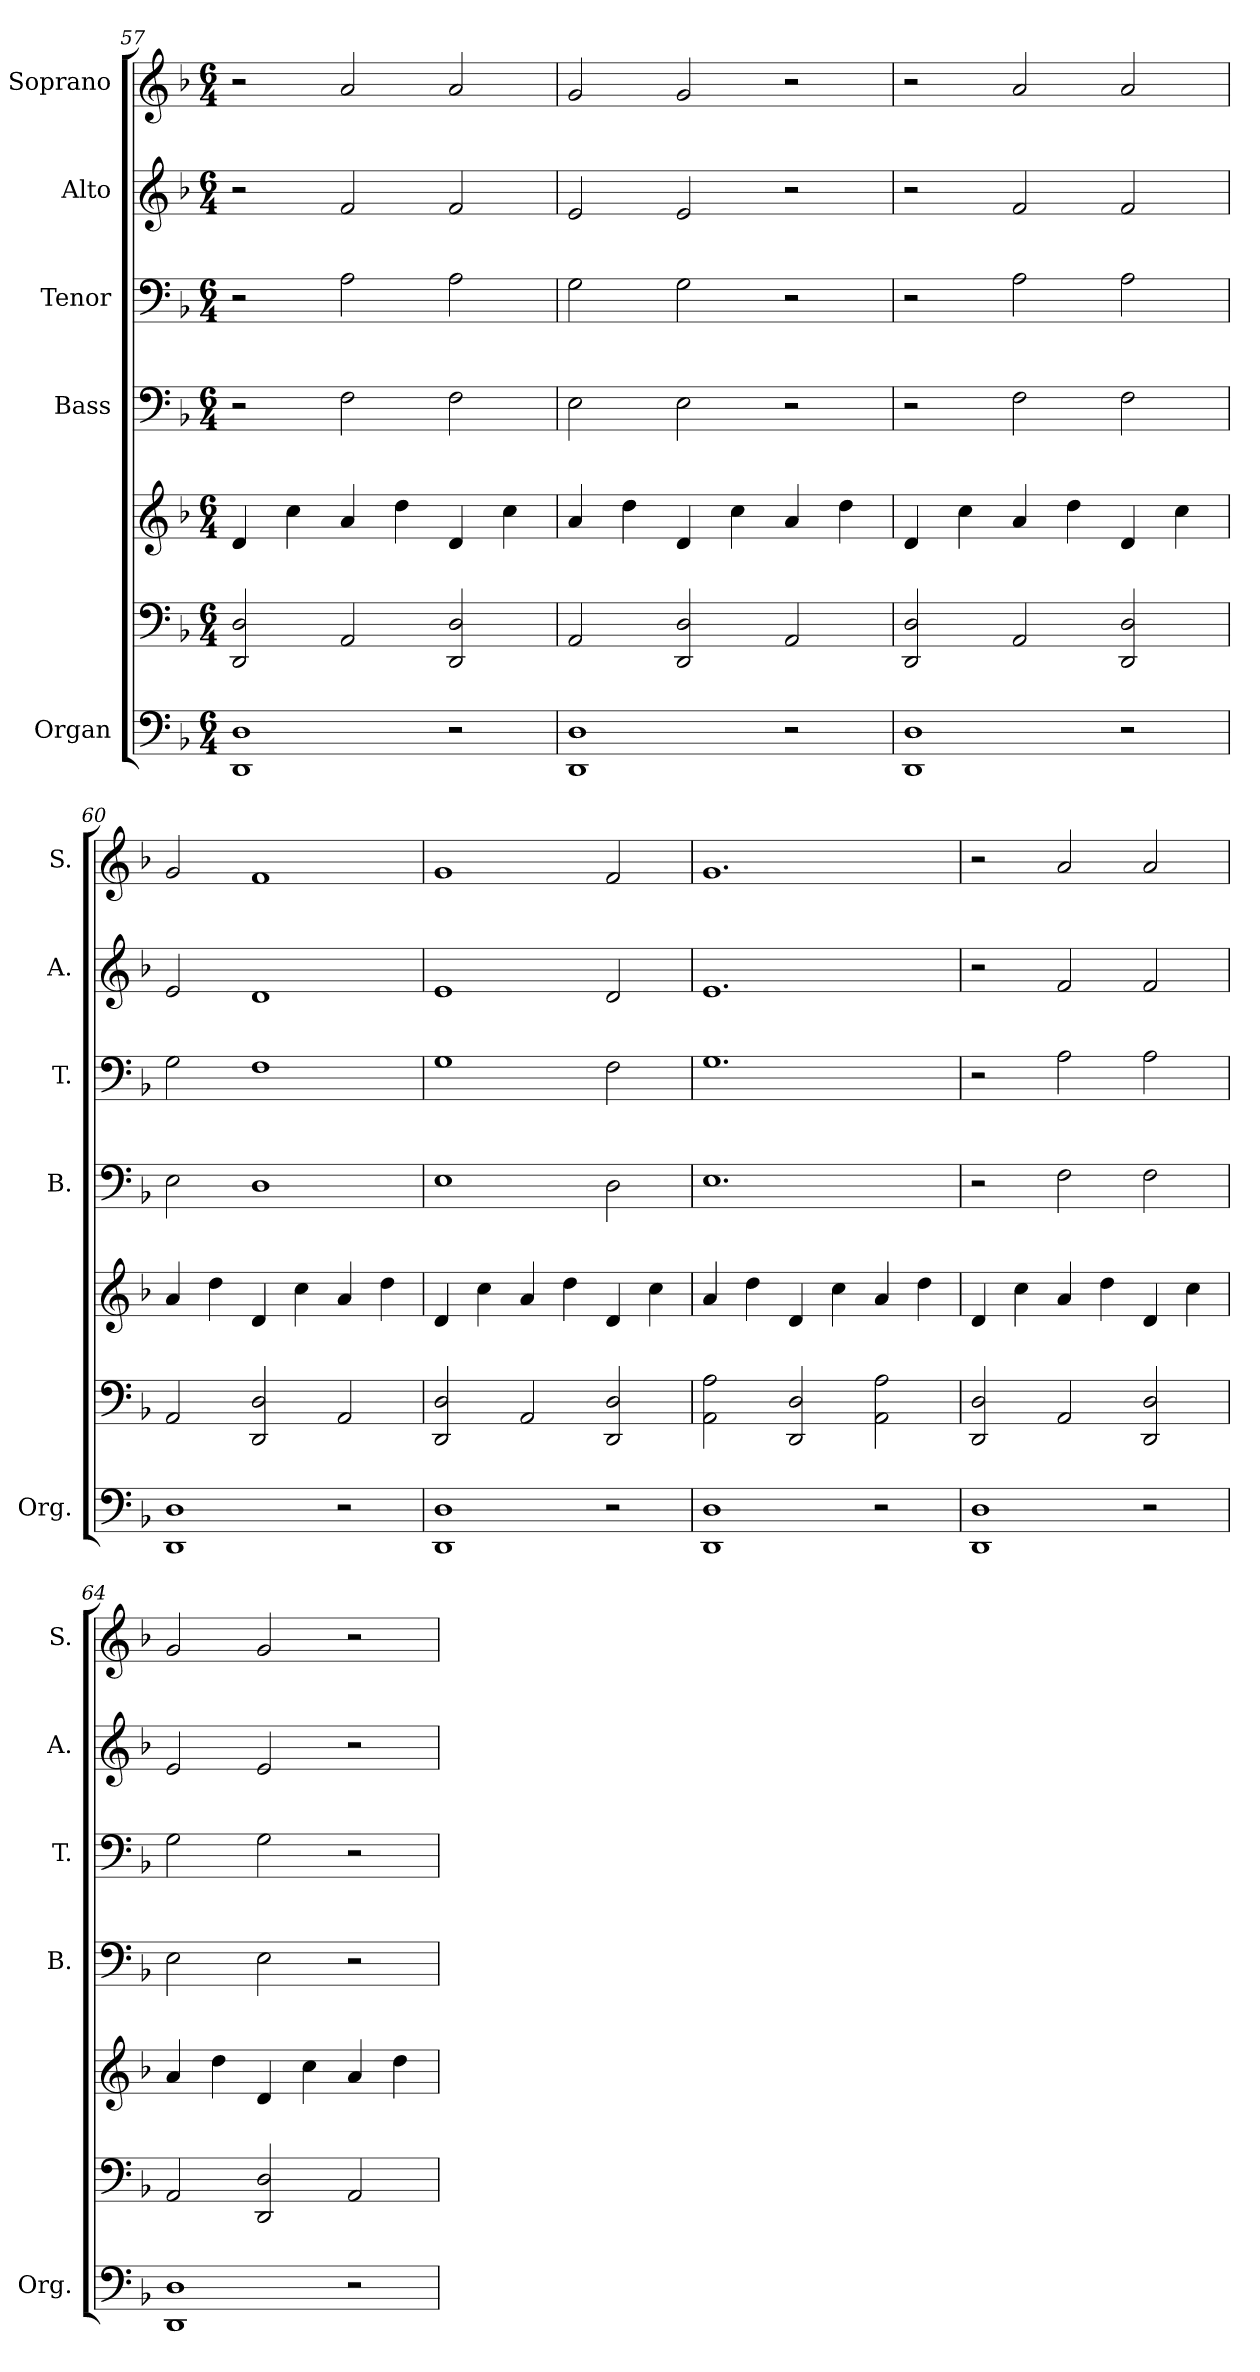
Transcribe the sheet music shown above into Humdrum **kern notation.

**kern	**kern	**kern	**kern	**kern	**kern	**kern
*part5	*part5	*part5	*part4	*part3	*part2	*part1
*staff7	*staff6	*staff5	*staff4	*staff3	*staff2	*staff1
*I"Organ	*	*	*I"Bass	*I"Tenor	*I"Alto	*I"Soprano
*I'Org.	*	*	*I'B.	*I'T.	*I'A.	*I'S.
*clefF4	*clefF4	*clefG2	*clefF4	*clefF4	*clefG2	*clefG2
*k[b-]	*k[b-]	*k[b-]	*k[b-]	*k[b-]	*k[b-]	*k[b-]
*M6/4	*M6/4	*M6/4	*M6/4	*M6/4	*M6/4	*M6/4
=57	=57	=57	=57	=57	=57	=57
1DD 1D	2DD/ 2D/	4d/	2r	2r	2r	2r
.	.	4cc\	.	.	.	.
.	2AA/	4a/	2F\	2A\	2f/	2a/
.	.	4dd\	.	.	.	.
2r	2DD/ 2D/	4d/	2F\	2A\	2f/	2a/
.	.	4cc\	.	.	.	.
!!LO:PB:g=z
=58	=58	=58	=58	=58	=58	=58
1DD 1D	2AA/	4a/	2E\	2G\	2e/	2g/
.	.	4dd\	.	.	.	.
.	2DD/ 2D/	4d/	2E\	2G\	2e/	2g/
.	.	4cc\	.	.	.	.
2r	2AA/	4a/	2r	2r	2r	2r
.	.	4dd\	.	.	.	.
=59	=59	=59	=59	=59	=59	=59
1DD 1D	2DD/ 2D/	4d/	2r	2r	2r	2r
.	.	4cc\	.	.	.	.
.	2AA/	4a/	2F\	2A\	2f/	2a/
.	.	4dd\	.	.	.	.
2r	2DD/ 2D/	4d/	2F\	2A\	2f/	2a/
.	.	4cc\	.	.	.	.
=60	=60	=60	=60	=60	=60	=60
1DD 1D	2AA/	4a/	2E\	2G\	2e/	2g/
.	.	4dd\	.	.	.	.
.	2DD/ 2D/	4d/	1D	1F	1d	1f
.	.	4cc\	.	.	.	.
2r	2AA/	4a/	.	.	.	.
.	.	4dd\	.	.	.	.
=61	=61	=61	=61	=61	=61	=61
1DD 1D	2DD/ 2D/	4d/	1E	1G	1e	1g
.	.	4cc\	.	.	.	.
.	2AA/	4a/	.	.	.	.
.	.	4dd\	.	.	.	.
2r	2DD/ 2D/	4d/	2D\	2F\	2d/	2f/
.	.	4cc\	.	.	.	.
=62	=62	=62	=62	=62	=62	=62
1DD 1D	2AA\ 2A\	4a/	1.E	1.G	1.e	1.g
.	.	4dd\	.	.	.	.
.	2DD/ 2D/	4d/	.	.	.	.
.	.	4cc\	.	.	.	.
2r	2AA\ 2A\	4a/	.	.	.	.
.	.	4dd\	.	.	.	.
=63	=63	=63	=63	=63	=63	=63
1DD 1D	2DD/ 2D/	4d/	2r	2r	2r	2r
.	.	4cc\	.	.	.	.
.	2AA/	4a/	2F\	2A\	2f/	2a/
.	.	4dd\	.	.	.	.
2r	2DD/ 2D/	4d/	2F\	2A\	2f/	2a/
.	.	4cc\	.	.	.	.
!!LO:PB:g=z
=64	=64	=64	=64	=64	=64	=64
1DD 1D	2AA/	4a/	2E\	2G\	2e/	2g/
.	.	4dd\	.	.	.	.
.	2DD/ 2D/	4d/	2E\	2G\	2e/	2g/
.	.	4cc\	.	.	.	.
2r	2AA/	4a/	2r	2r	2r	2r
.	.	4dd\	.	.	.	.
=	=	=	=	=	=	=
*-	*-	*-	*-	*-	*-	*-
